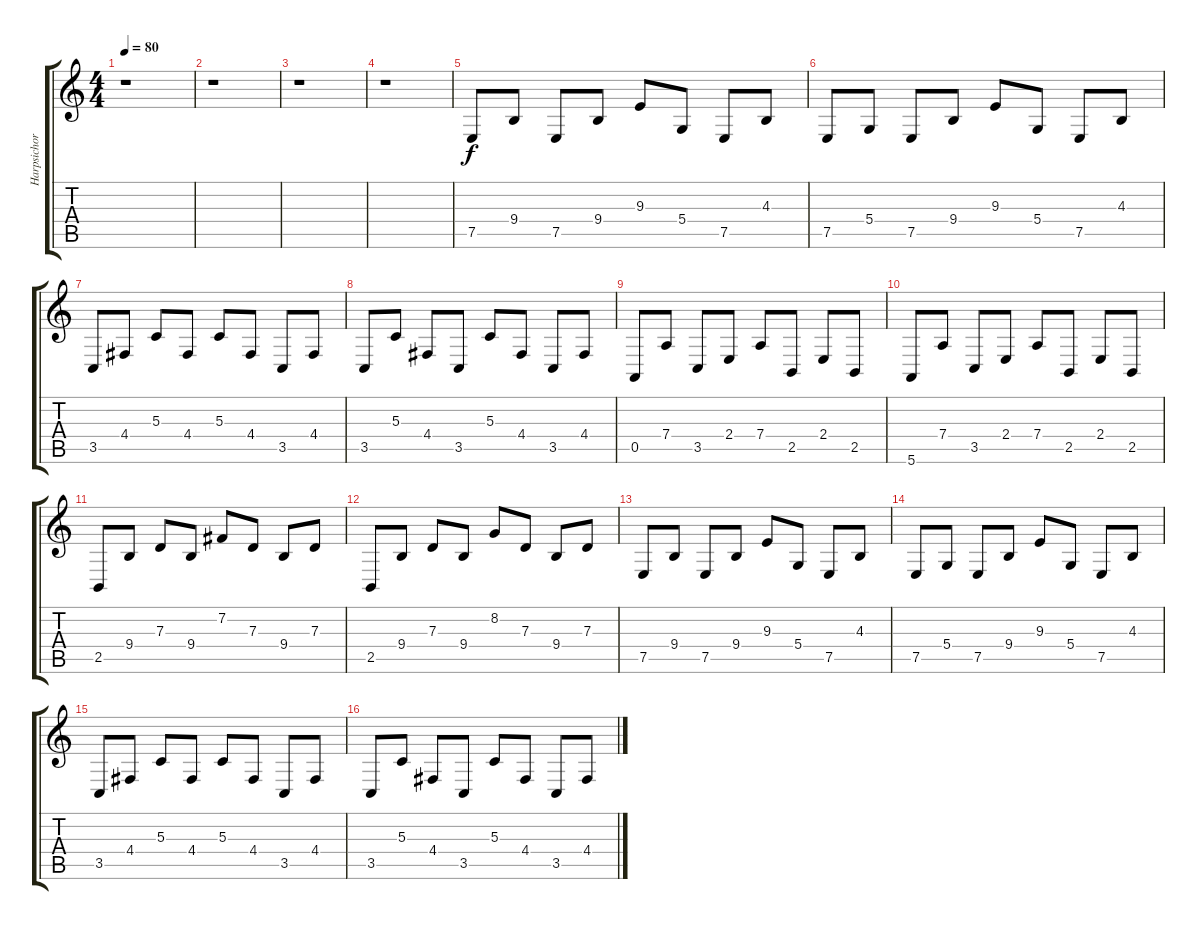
\track ("Harpsichord/Harmony" "Harpsichor") {instrument harpsichord}
\staff {score tabs}
\tuning (E4 B3 G3 D3 A2 E2) {hide}
\ts (4 4)
\tempo 80
\clef g2
\ks c
r.1{dy f instrument harpsichord} |
r.1 |
r.1 |
r.1 |
7.5.8{instrument harpsichord} 9.4.8 7.5.8 9.4.8 9.3.8 5.4.8 7.5.8 4.3.8 |
7.5.8{instrument harpsichord} 5.4.8 7.5.8 9.4.8 9.3.8 5.4.8 7.5.8 4.3.8 |
3.5.8{instrument harpsichord} 4.4.8 5.3.8 4.4.8 5.3.8 4.4.8 3.5.8 4.4.8 |
3.5.8{instrument harpsichord} 5.3.8 4.4.8 3.5.8 5.3.8 4.4.8 3.5.8 4.4.8 |
0.5.8{instrument harpsichord} 7.4.8 3.5.8 2.4.8 7.4.8 2.5.8 2.4.8 2.5.8 |
5.6.8{instrument harpsichord} 7.4.8 3.5.8 2.4.8 7.4.8 2.5.8 2.4.8 2.5.8 |
2.5.8{instrument harpsichord} 9.4.8 7.3.8 9.4.8 7.2.8 7.3.8 9.4.8 7.3.8 |
2.5.8{instrument harpsichord} 9.4.8 7.3.8 9.4.8 8.2.8 7.3.8 9.4.8 7.3.8 |
7.5.8{instrument harpsichord} 9.4.8 7.5.8 9.4.8 9.3.8 5.4.8 7.5.8 4.3.8 |
7.5.8{instrument harpsichord} 5.4.8 7.5.8 9.4.8 9.3.8 5.4.8 7.5.8 4.3.8 |
3.5.8{instrument harpsichord} 4.4.8 5.3.8 4.4.8 5.3.8 4.4.8 3.5.8 4.4.8 |
3.5.8{instrument harpsichord} 5.3.8 4.4.8 3.5.8 5.3.8 4.4.8 3.5.8 4.4.8
